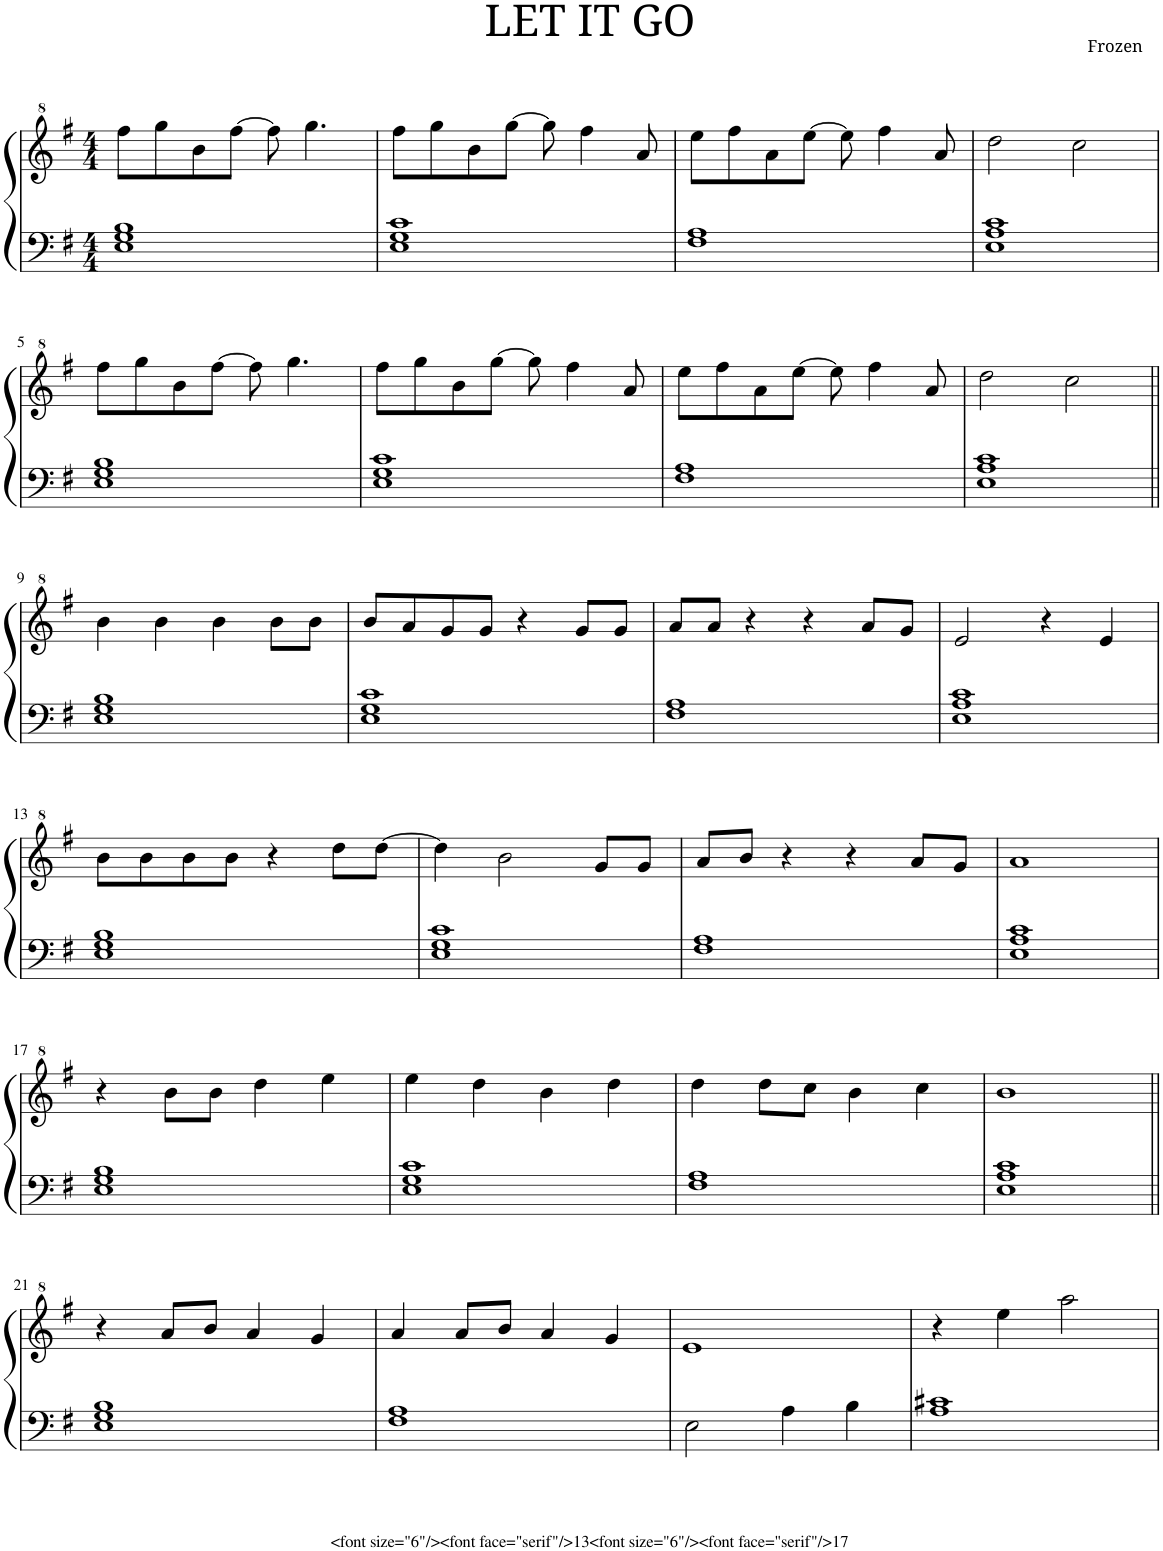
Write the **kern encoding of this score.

**kern	**kern
*part1	*part1
*staff2	*staff1
*I"I1	*
*clefF4	*clefG^2
*k[f#]	*k[f#]
*M4/4	*M4/4
=1	=1
*^	*
1G 1B	1E	8fff#\L
.	.	8ggg\
.	.	8bb\
.	.	[8fff#\J
.	.	8fff#\]
.	.	4.ggg\
=2	=2	=2
1G 1c	1E	8fff#\L
.	.	8ggg\
.	.	8bb\
.	.	[>8ggg\J
.	.	8ggg\]
.	.	4fff#\
.	.	8aa/
=3	=3	=3
1A	1F#	8eee\L
.	.	8fff#\
.	.	8aa\
.	.	[8eee\J
.	.	8eee\]
.	.	4fff#\
.	.	8aa/
=4	=4	=4
1A 1c	1E	2ddd\
.	.	2ccc\
!!LO:LB:g=z
=5	=5	=5
1G 1B	1E	8fff#\L
.	.	8ggg\
.	.	8bb\
.	.	[>8fff#\J
.	.	8fff#\]
.	.	4.ggg\
=6	=6	=6
1G 1c	1E	8fff#\L
.	.	8ggg\
.	.	8bb\
.	.	[>8ggg\J
.	.	8ggg\]
.	.	4fff#\
.	.	8aa/
=7	=7	=7
1A	1F#	8eee\L
.	.	8fff#\
.	.	8aa\
.	.	[>8eee\J
.	.	8eee\]
.	.	4fff#\
.	.	8aa/
=8	=8	=8
1A 1c	1E	2ddd\
.	.	2ccc\
!!LO:LB:g=z
=9||	=9||	=9||
1G 1B	1E	4bb\
.	.	4bb\
.	.	4bb\
.	.	8bb\L
.	.	8bb\J
=10	=10	=10
1G 1c	1E	8bb/L
.	.	8aa/
.	.	8gg/
.	.	8gg/J
.	.	4r
.	.	8gg/L
.	.	8gg/J
=11	=11	=11
1A	1F#	8aa/L
.	.	8aa/J
.	.	4r
.	.	4r
.	.	8aa/L
.	.	8gg/J
=12	=12	=12
1A 1c	1E	2ee/
.	.	4r
.	.	4ee/
!!LO:LB:g=z
=13	=13	=13
1G 1B	1E	8bb\L
.	.	8bb\
.	.	8bb\
.	.	8bb\J
.	.	4r
.	.	8ddd\L
.	.	[>8ddd\J
=14	=14	=14
1G 1c	1E	4ddd\]
.	.	2bb\
.	.	8gg/L
.	.	8gg/J
=15	=15	=15
1A	1F#	8aa/L
.	.	8bb/J
.	.	4r
.	.	4r
.	.	8aa/L
.	.	8gg/J
=16	=16	=16
1A 1c	1E	1aa
!!LO:LB:g=z
=17	=17	=17
1G 1B	1E	4r
.	.	8bb\L
.	.	8bb\J
.	.	4ddd\
.	.	4eee\
=18	=18	=18
1G 1c	1E	4eee\
.	.	4ddd\
.	.	4bb\
.	.	4ddd\
=19	=19	=19
1A	1F#	4ddd\
.	.	8ddd\L
.	.	8ccc\J
.	.	4bb\
.	.	4ccc\
=20	=20	=20
1A 1c	1E	1bb
!!LO:LB:g=z
=21||	=21||	=21||
1B	1E 1G	4r
.	.	8aa/L
.	.	8bb/J
.	.	4aa/
.	.	4gg/
=22	=22	=22
1A	1F#	4aa/
.	.	8aa/L
.	.	8bb/J
.	.	4aa/
.	.	4gg/
*v	*v	*
=23	=23
2E\	1ee
4A\	.
4B\	.
=24	=24
1A 1c#X	4r
.	4eee\
.	2aaa\
=	=
*-	*-
